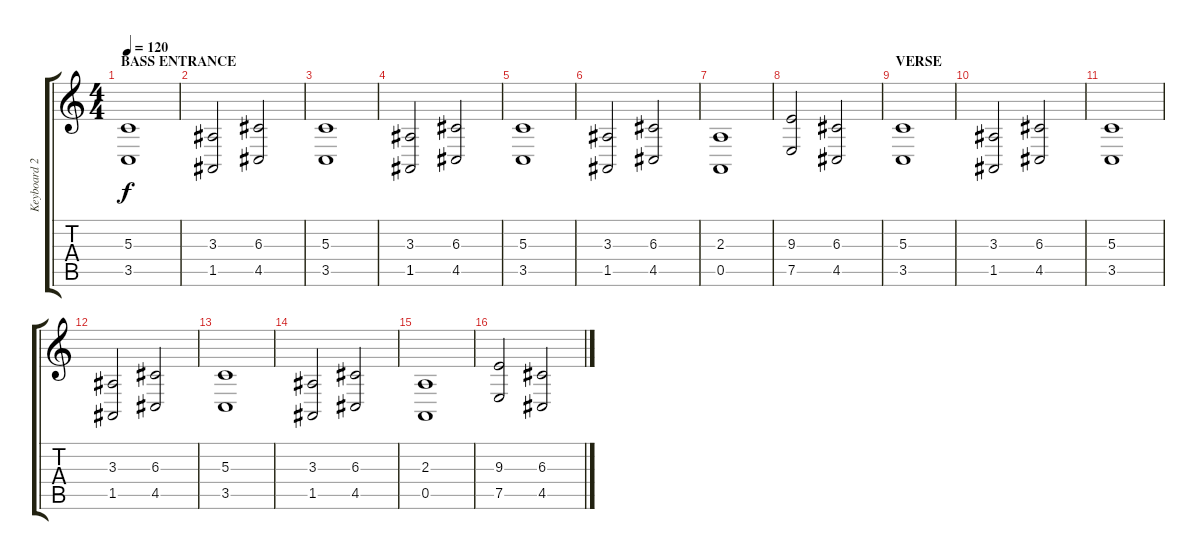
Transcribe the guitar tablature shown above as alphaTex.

\track ("Keyboard 2" "Keyboard 2") {instrument fx7echoes}
\staff {score tabs}
\tuning (E4 B3 G3 D3 A2 D2) {hide}
\ts (4 4)
\section ("" "BASS ENTRANCE")
\tempo 120
\clef g2
\ks c
(5.3 3.5).1{dy f} |
(3.3 1.5).2 (6.3 4.5).2 |
(5.3 3.5).1 |
(3.3 1.5).2 (6.3 4.5).2 |
(5.3 3.5).1 |
(3.3 1.5).2 (6.3 4.5).2 |
(2.3 0.5).1 |
(9.3 7.5).2 (6.3 4.5).2 |
\section ("" "VERSE")
(5.3 3.5).1 |
(3.3 1.5).2 (6.3 4.5).2 |
(5.3 3.5).1 |
(3.3 1.5).2 (6.3 4.5).2 |
(5.3 3.5).1 |
(3.3 1.5).2 (6.3 4.5).2 |
(2.3 0.5).1 |
(9.3 7.5).2 (6.3 4.5).2
